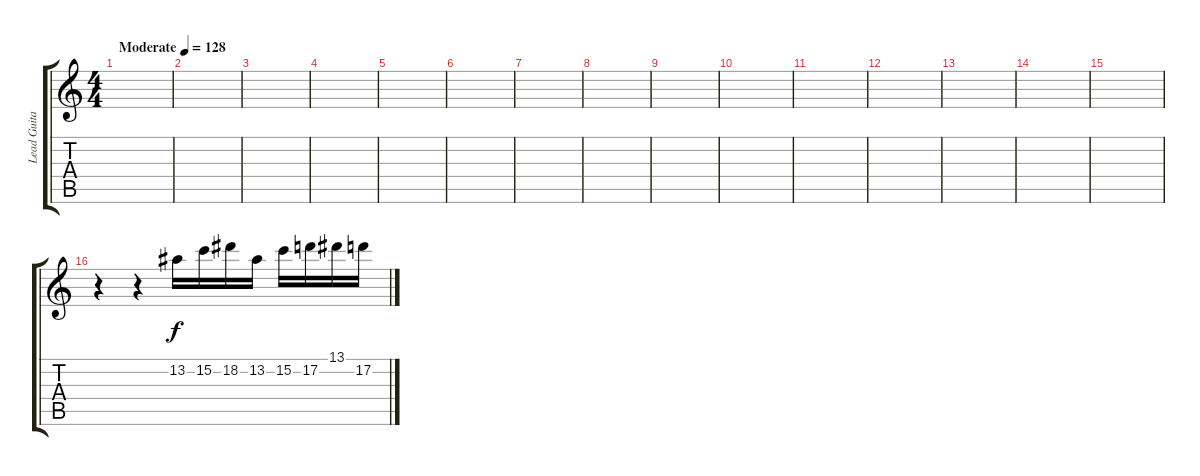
\track ("Lead Guitar" "Lead Guita") {instrument distortionguitar}
\staff {score tabs}
\tuning (D4 A3 F3 C3 G2 C2) {hide}
\ts (4 4)
\tempo (128 "Moderate")
\clef g2
\ks c
|
|
|
|
|
|
|
|
|
|
|
|
|
|
|
r.4 r.4 13.2.16 15.2.16 18.2.16 13.2.16 15.2.16 17.2.16 13.1.16 17.2.16
